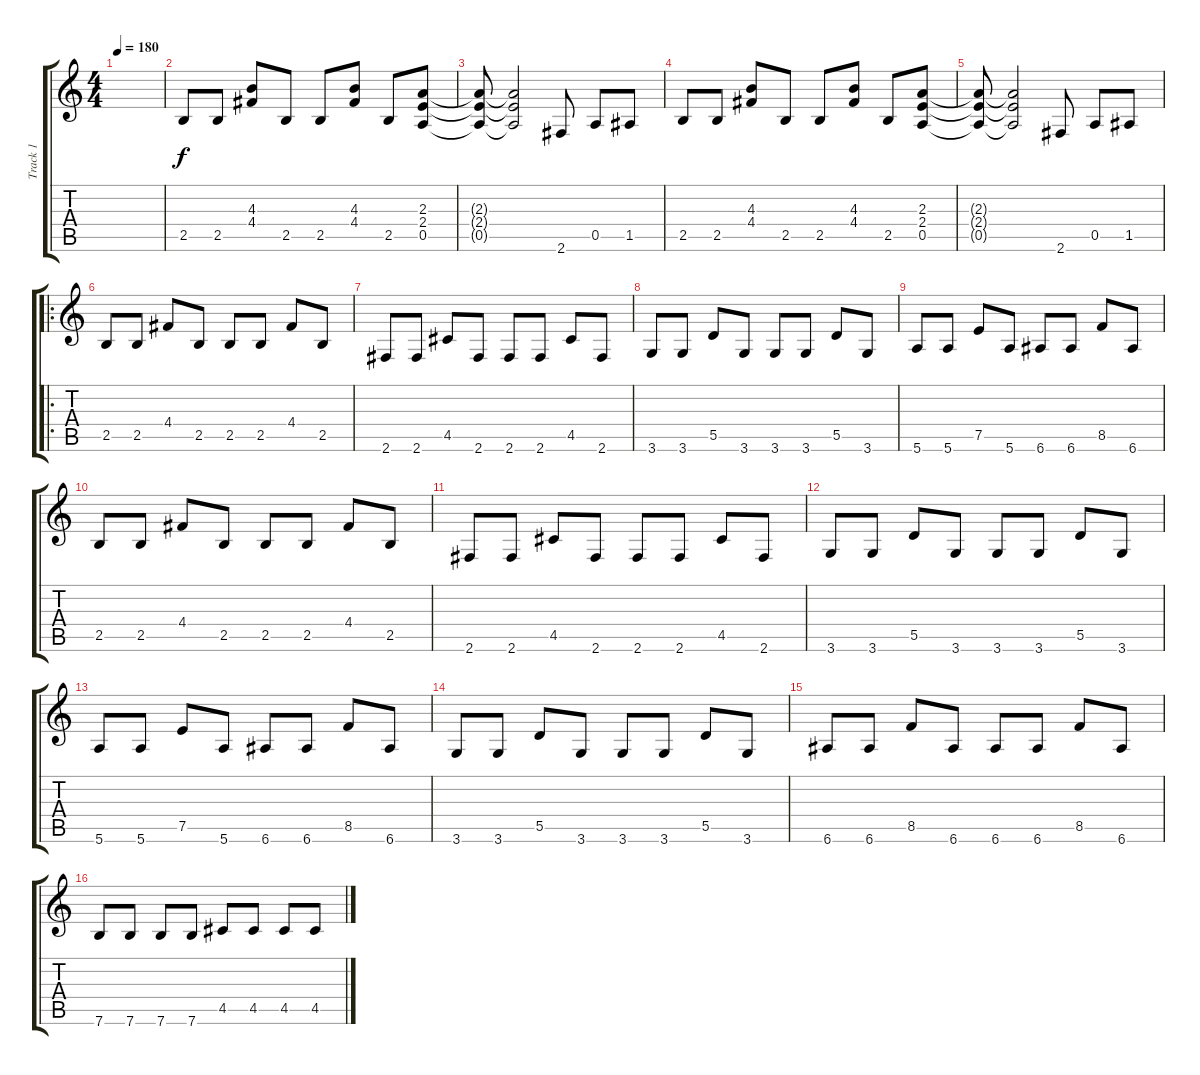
\track ("Track 1" "Track 1") {instrument distortionguitar}
\staff {score tabs}
\tuning (E4 B3 G3 D3 A2 E2) {hide}
\ts (4 4)
\tempo 180
\clef g2
\ks c
|
2.5.8 2.5.8 (4.3 4.4).8 2.5.8 2.5.8 (4.3 4.4).8 2.5.8 (2.3 2.4 0.5).8 |
(2.3{t} 2.4{t} 0.5{t}).8 (2.3{t} 2.4{t} 0.5{t}).2 2.6.8 0.5.8 1.5.8 |
2.5.8 2.5.8 (4.3 4.4).8 2.5.8 2.5.8 (4.3 4.4).8 2.5.8 (2.3 2.4 0.5).8 |
(2.3{t} 2.4{t} 0.5{t}).8 (2.3{t} 2.4{t} 0.5{t}).2 2.6.8 0.5.8 1.5.8 |
\ro
2.5.8 2.5.8 4.4.8 2.5.8 2.5.8 2.5.8 4.4.8 2.5.8 |
2.6.8 2.6.8 4.5.8 2.6.8 2.6.8 2.6.8 4.5.8 2.6.8 |
3.6.8 3.6.8 5.5.8 3.6.8 3.6.8 3.6.8 5.5.8 3.6.8 |
5.6.8 5.6.8 7.5.8 5.6.8 6.6.8 6.6.8 8.5.8 6.6.8 |
2.5.8 2.5.8 4.4.8 2.5.8 2.5.8 2.5.8 4.4.8 2.5.8 |
2.6.8 2.6.8 4.5.8 2.6.8 2.6.8 2.6.8 4.5.8 2.6.8 |
3.6.8 3.6.8 5.5.8 3.6.8 3.6.8 3.6.8 5.5.8 3.6.8 |
5.6.8 5.6.8 7.5.8 5.6.8 6.6.8 6.6.8 8.5.8 6.6.8 |
3.6.8 3.6.8 5.5.8 3.6.8 3.6.8 3.6.8 5.5.8 3.6.8 |
6.6.8 6.6.8 8.5.8 6.6.8 6.6.8 6.6.8 8.5.8 6.6.8 |
7.6.8 7.6.8 7.6.8 7.6.8 4.5.8 4.5.8 4.5.8 4.5.8
